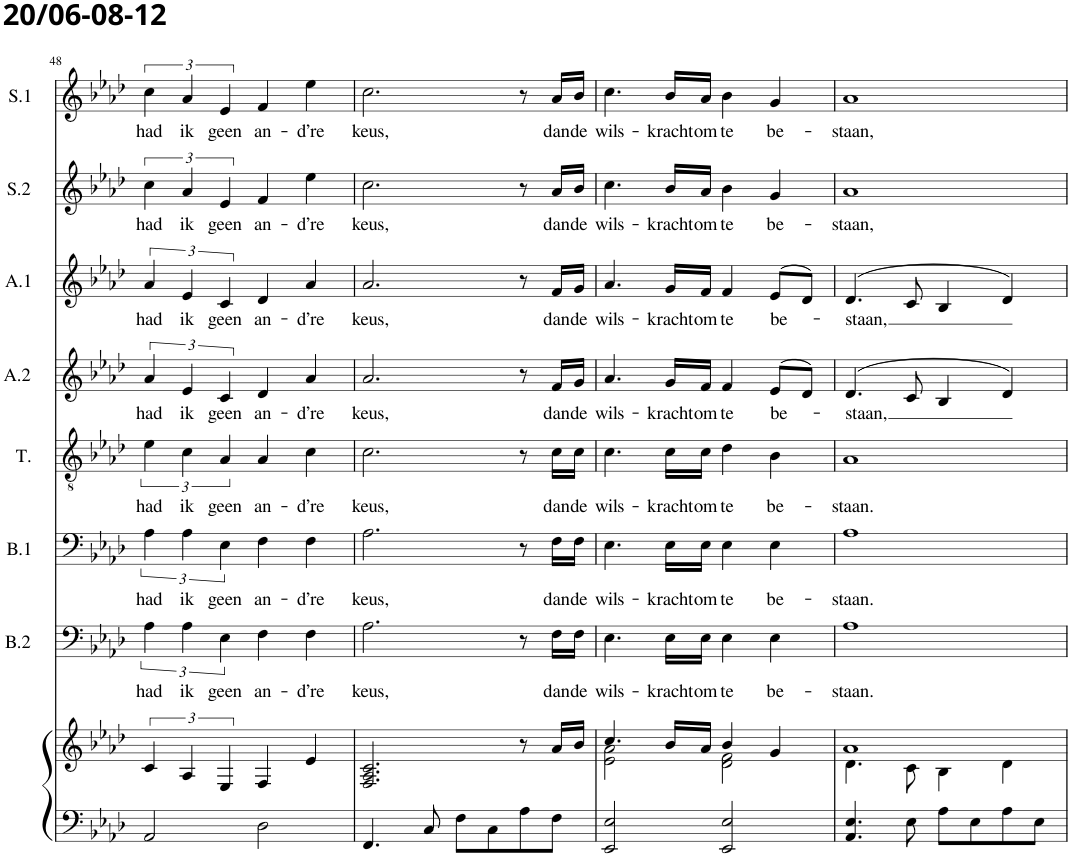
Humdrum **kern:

**kern	**kern	**kern	**text	**kern	**text	**kern	**text	**kern	**text	**kern	**text	**kern	**text	**kern	**text
*part8	*part8	*part7	*part7	*part6	*part6	*part5	*part5	*part4	*part4	*part3	*part3	*part2	*part2	*part1	*part1
*staff9	*staff8	*staff7	*staff7	*staff6	*staff6	*staff5	*staff5	*staff4	*staff4	*staff3	*staff3	*staff2	*staff2	*staff1	*staff1
*I"Piano	*	*I"Bas 2	*	*I"Bas 1	*	*I"Tenor	*	*I"Alt 2	*	*I"Alt 1	*	*I"Sopr.2	*	*I"Sopr.1	*
*I'Pno	*	*I'B.2	*	*I'B.1	*	*I'T.	*	*I'A.2	*	*I'A.1	*	*I'S.2	*	*I'S.1	*
!!LO:PB:g=z
*clefF4	*clefG2	*clefF4	*	*clefF4	*	*clefGv2	*	*clefG2	*	*clefG2	*	*clefG2	*	*clefG2	*
*	*	*	*	*	*	*	*	*	*	*	*	*Trd1c2	*	*Trd1c2	*
*k[b-e-a-d-]	*k[b-e-a-d-]	*k[b-e-a-d-]	*	*k[b-e-a-d-]	*	*k[b-e-a-d-]	*	*k[b-e-a-d-]	*	*k[b-e-a-d-]	*	*k[b-e-a-d-]	*	*k[b-e-a-d-]	*
*M4/4	*M4/4	*M4/4	*	*M4/4	*	*M4/4	*	*M4/4	*	*M4/4	*	*M4/4	*	*M4/4	*
=48	=48	=48	=48	=48	=48	=48	=48	=48	=48	=48	=48	=48	=48	=48	=48
!	!	!	!LO:LY:b	!	!LO:LY:b	!	!LO:LY:b	!	!LO:LY:b	!	!LO:LY:b	!	!LO:LY:b	!	!LO:LY:b
2AA-/	6c/	6A-\	had	6A-\	had	6e-\	had	6a-/	had	6a-/	had	6cc\	had	6cc\	had
!	!	!	!LO:LY:b	!	!LO:LY:b	!	!LO:LY:b	!	!LO:LY:b	!	!LO:LY:b	!	!LO:LY:b	!	!LO:LY:b
.	6A-/	6A-\	ik	6A-\	ik	6c\	ik	6e-/	ik	6e-/	ik	6a-/	ik	6a-/	ik
!	!	!	!LO:LY:b	!	!LO:LY:b	!	!LO:LY:b	!	!LO:LY:b	!	!LO:LY:b	!	!LO:LY:b	!	!LO:LY:b
.	6E-/	6E-\	geen	6E-\	geen	6A-/	geen	6c/	geen	6c/	geen	6e-/	geen	6e-/	geen
!	!	!	!LO:LY:b	!	!LO:LY:b	!	!LO:LY:b	!	!LO:LY:b	!	!LO:LY:b	!	!LO:LY:b	!	!LO:LY:b
2D-\	4F/	4F\	an-	4F\	an-	4A-/	an-	4d-/	an-	4d-/	an-	4f/	an-	4f/	an-
!	!	!	!LO:LY:b	!	!LO:LY:b	!	!LO:LY:b	!	!LO:LY:b	!	!LO:LY:b	!	!LO:LY:b	!	!LO:LY:b
.	4e-/	4F\	-d’re	4F\	-d’re	4c\	-d’re	4a-/	-d’re	4a-/	-d’re	4ee-\	-d’re	4ee-\	-d’re
=49	=49	=49	=49	=49	=49	=49	=49	=49	=49	=49	=49	=49	=49	=49	=49
!	!	!	!LO:LY:b	!	!LO:LY:b	!	!LO:LY:b	!	!LO:LY:b	!	!LO:LY:b	!	!LO:LY:b	!	!LO:LY:b
4.FF/	2.F/ 2.A-/ 2.c/	2.A-\	keus,	2.A-\	keus,	2.c\	keus,	2.a-/	keus,	2.a-/	keus,	2.cc\	keus,	2.cc\	keus,
8C/	.	.	.	.	.	.	.	.	.	.	.	.	.	.	.
8F\L	.	.	.	.	.	.	.	.	.	.	.	.	.	.	.
8C\	.	.	.	.	.	.	.	.	.	.	.	.	.	.	.
8A-\	8r	8r	.	8r	.	8r	.	8r	.	8r	.	8r	.	8r	.
!	!	!	!LO:LY:b	!	!LO:LY:b	!	!LO:LY:b	!	!LO:LY:b	!	!LO:LY:b	!	!LO:LY:b	!	!LO:LY:b
8F\J	16a-/LL	16F\LL	dan	16F\LL	dan	16c\LL	dan	16f/LL	dan	16f/LL	dan	16a-/LL	dan	16a-/LL	dan
!	!	!	!LO:LY:b	!	!LO:LY:b	!	!LO:LY:b	!	!LO:LY:b	!	!LO:LY:b	!	!LO:LY:b	!	!LO:LY:b
.	16b-/JJ	16F\JJ	de	16F\JJ	de	16c\JJ	de	16g/JJ	de	16g/JJ	de	16b-/JJ	de	16b-/JJ	de
=50	=50	=50	=50	=50	=50	=50	=50	=50	=50	=50	=50	=50	=50	=50	=50
*	*^	*	*	*	*	*	*	*	*	*	*	*	*	*	*
!	!	!	!	!LO:LY:b	!	!LO:LY:b	!	!LO:LY:b	!	!LO:LY:b	!	!LO:LY:b	!	!LO:LY:b	!	!LO:LY:b
2EE-/ 2E-/	4.cc/	2e-\ 2a-\	4.E-\	wils-	4.E-\	wils-	4.c\	wils-	4.a-/	wils-	4.a-/	wils-	4.cc\	wils-	4.cc\	wils-
!	!	!	!	!LO:LY:b	!	!LO:LY:b	!	!LO:LY:b	!	!LO:LY:b	!	!LO:LY:b	!	!LO:LY:b	!	!LO:LY:b
.	16b-/LL	.	16E-\LL	-kracht	16E-\LL	-kracht	16c\LL	-kracht	16g/LL	-kracht	16g/LL	-kracht	16b-/LL	-kracht	16b-/LL	-kracht
!	!	!	!	!LO:LY:b	!	!LO:LY:b	!	!LO:LY:b	!	!LO:LY:b	!	!LO:LY:b	!	!LO:LY:b	!	!LO:LY:b
.	16a-/JJ	.	16E-\JJ	om	16E-\JJ	om	16c\JJ	om	16f/JJ	om	16f/JJ	om	16a-/JJ	om	16a-/JJ	om
!	!	!	!	!LO:LY:b	!	!LO:LY:b	!	!LO:LY:b	!	!LO:LY:b	!	!LO:LY:b	!	!LO:LY:b	!	!LO:LY:b
2EE-/ 2E-/	4b-/	2d-\ 2f\	4E-\	te	4E-\	te	4d-\	te	4f/	te	4f/	te	4b-\	te	4b-\	te
!	!	!	!	!LO:LY:b	!	!LO:LY:b	!	!LO:LY:b	!	!LO:LY:b	!	!LO:LY:b	!	!LO:LY:b	!	!LO:LY:b
.	4g/	.	4E-\	be-	4E-\	be-	4B-\	be-	(>8e-/L	be-	(>8e-/L	be-	4g/	be-	4g/	be-
.	.	.	.	.	.	.	.	.	8d-/J)	.	8d-/J)	.	.	.	.	.
=51	=51	=51	=51	=51	=51	=51	=51	=51	=51	=51	=51	=51	=51	=51	=51	=51
!	!	!	!	!LO:LY:b	!	!LO:LY:b	!	!LO:LY:b	!	!LO:LY:b	!	!LO:LY:b	!	!LO:LY:b	!	!LO:LY:b
4.AA-/ 4.E-/	1a-	4.d-\	1A-	-staan.	1A-	-staan.	1A-	-staan.	(>4.d-/	-staan,	(>4.d-/	-staan,	1a-	-staan,	1a-	-staan,
8E-\	.	8c\	.	.	.	.	.	.	8c/	.	8c/	.	.	.	.	.
8A-\L	.	4B-\	.	.	.	.	.	.	4B-/	.	4B-/	.	.	.	.	.
8E-\	.	.	.	.	.	.	.	.	.	.	.	.	.	.	.	.
8A-\	.	4d-\	.	.	.	.	.	.	4d-/)	.	4d-/)	.	.	.	.	.
8E-\J	.	.	.	.	.	.	.	.	.	.	.	.	.	.	.	.
*	*v	*v	*	*	*	*	*	*	*	*	*	*	*	*	*	*
=	=	=	=	=	=	=	=	=	=	=	=	=	=	=	=
*-	*-	*-	*-	*-	*-	*-	*-	*-	*-	*-	*-	*-	*-	*-	*-
